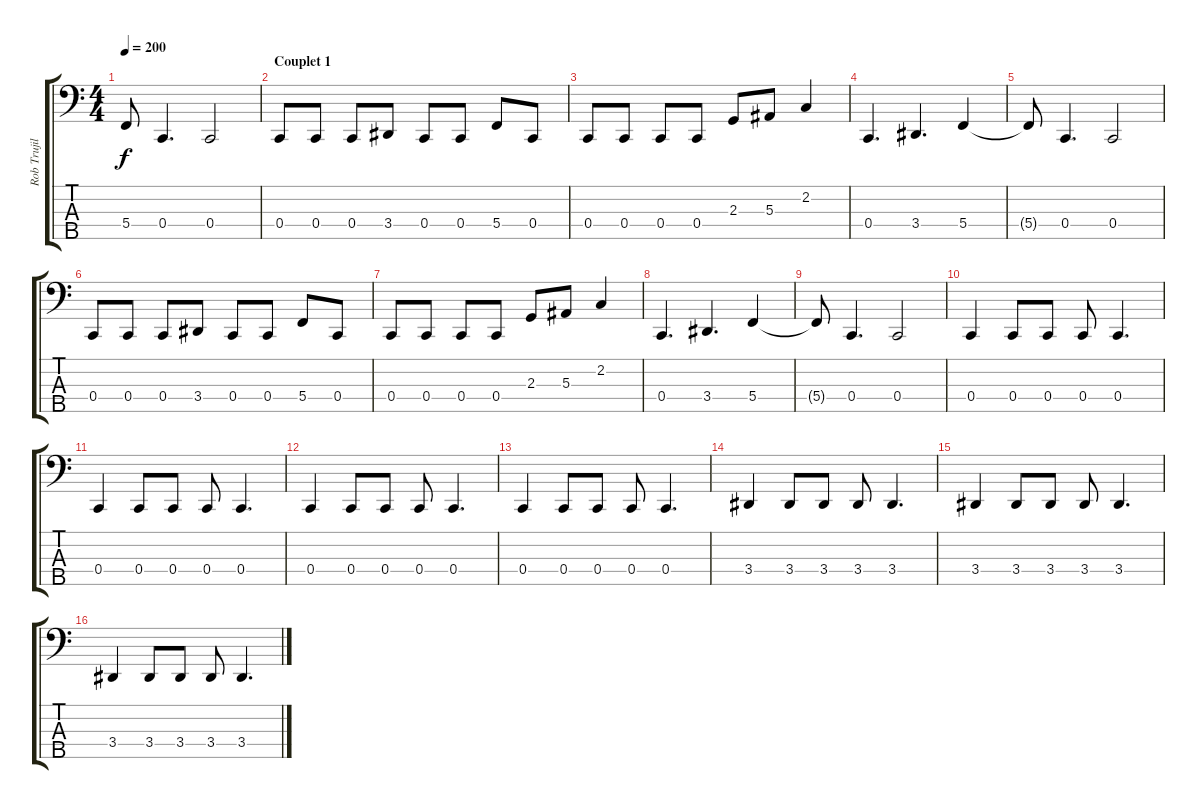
\track ("Rob Trujillo" "Rob Trujil") {instrument electricbassfinger}
\staff {score tabs}
\tuning (Eb2 Bb1 F1 C1 G0) {hide}
\ts (4 4)
\tempo 200
\clef f4
\ks c
5.4{t}.8{dy f} 0.4.4{d} 0.4.2 |
\section ("" "Couplet 1")
0.4.8 0.4.8 0.4.8 3.4.8 0.4.8 0.4.8 5.4.8 0.4.8 |
0.4.8 0.4.8 0.4.8 0.4.8 2.3.8 5.3.8 2.2.4 |
0.4.4{d} 3.4.4{d} 5.4.4 |
5.4{t}.8 0.4.4{d} 0.4.2 |
0.4.8 0.4.8 0.4.8 3.4.8 0.4.8 0.4.8 5.4.8 0.4.8 |
0.4.8 0.4.8 0.4.8 0.4.8 2.3.8 5.3.8 2.2.4 |
0.4.4{d} 3.4.4{d} 5.4.4 |
5.4{t}.8 0.4.4{d} 0.4.2 |
0.4.4 0.4.8 0.4.8 0.4.8 0.4.4{d} |
0.4.4 0.4.8 0.4.8 0.4.8 0.4.4{d} |
0.4.4 0.4.8 0.4.8 0.4.8 0.4.4{d} |
0.4.4 0.4.8 0.4.8 0.4.8 0.4.4{d} |
3.4.4 3.4.8 3.4.8 3.4.8 3.4.4{d} |
3.4.4 3.4.8 3.4.8 3.4.8 3.4.4{d} |
3.4.4 3.4.8 3.4.8 3.4.8 3.4.4{d}
